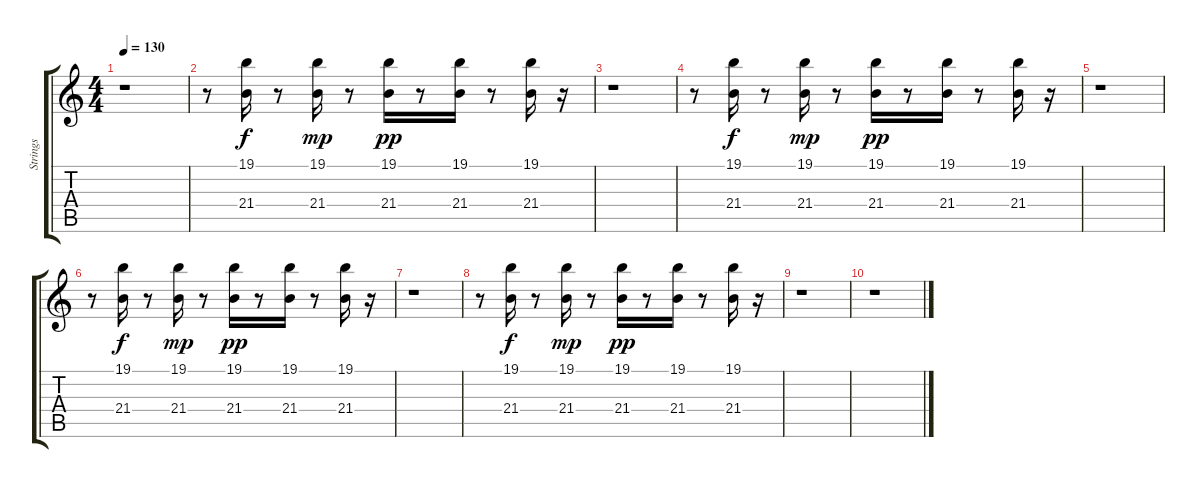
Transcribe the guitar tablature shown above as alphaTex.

\track ("Strings" "Strings") {instrument stringensemble1}
\staff {score tabs}
\tuning (E4 B3 G3 D3 A2 E2) {hide}
\ts (4 4)
\tempo 130
\clef g2
\ks c
r.1{dy pp} |
r.8 (19.1 21.4).16{dy f} r.8 (19.1 21.4).16{dy mp} r.8 (19.1 21.4).16{dy pp} r.8 (19.1 21.4).16 r.8 (19.1 21.4).16 r.16 |
r.1 |
r.8 (19.1 21.4).16{dy f} r.8 (19.1 21.4).16{dy mp} r.8 (19.1 21.4).16{dy pp} r.8 (19.1 21.4).16 r.8 (19.1 21.4).16 r.16 |
r.1 |
r.8 (19.1 21.4).16{dy f} r.8 (19.1 21.4).16{dy mp} r.8 (19.1 21.4).16{dy pp} r.8 (19.1 21.4).16 r.8 (19.1 21.4).16 r.16 |
r.1 |
r.8 (19.1 21.4).16{dy f} r.8 (19.1 21.4).16{dy mp} r.8 (19.1 21.4).16{dy pp} r.8 (19.1 21.4).16 r.8 (19.1 21.4).16 r.16 |
r.1 |
r.1
